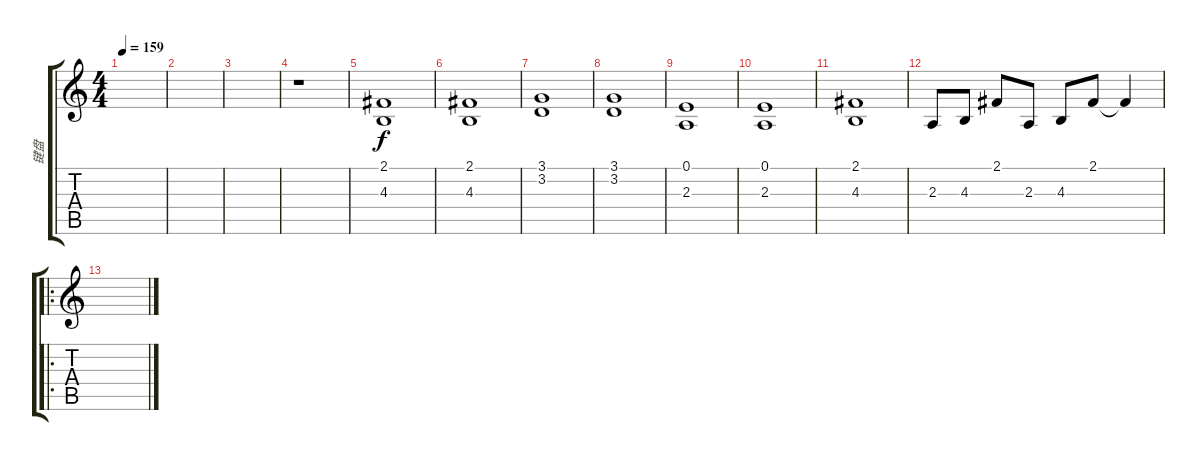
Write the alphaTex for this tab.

\track ("键盘" "键盘") {instrument stringensemble1}
\staff {score tabs}
\tuning (E4 B3 G3 D3 A2 E2) {hide}
\ts (4 4)
\tempo 159
\clef g2
\ks c
|
|
|
r.1 |
(2.1 4.3).1 |
(2.1 4.3).1 |
(3.1 3.2).1 |
(3.1 3.2).1 |
(0.1 2.3).1 |
(0.1 2.3).1 |
(2.1 4.3).1 |
2.3.8 4.3.8 2.1.8 2.3.8 4.3.8 2.1.8 2.1{t}.4{dy f} |
\ro
